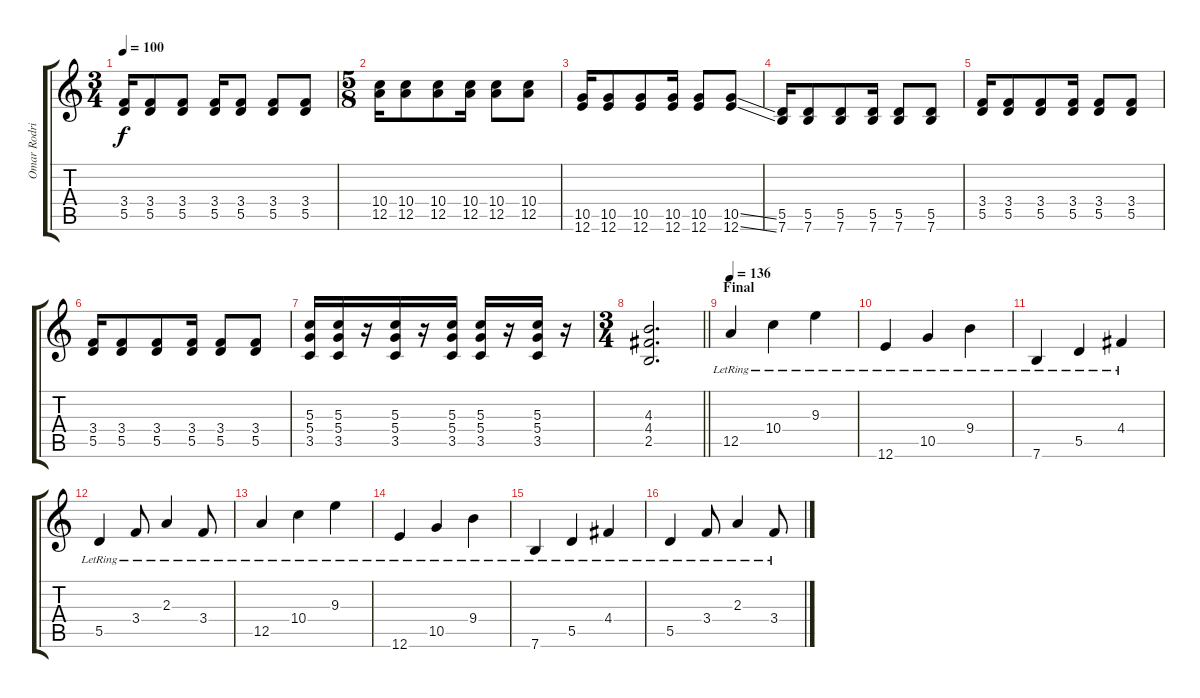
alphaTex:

\track ("Omar Rodriguez-Lopez [Guitar 1]" "Omar Rodri") {instrument distortionguitar}
\staff {score tabs}
\tuning (E4 B3 G3 D3 A2 E2) {hide}
\ts (3 4)
\tempo 100
\clef g2
\ks c
(3.4 5.5).16{dy f} (3.4 5.5).8 (3.4 5.5).8 (3.4 5.5).16 (3.4 5.5).8 (3.4 5.5).8 (3.4 5.5).8 |
\ts (5 8)
(10.4 12.5).16 (10.4 12.5).8 (10.4 12.5).8 (10.4 12.5).16 (10.4 12.5).8 (10.4 12.5).8 |
(10.5 12.6).16 (10.5 12.6).8 (10.5 12.6).8 (10.5 12.6).16 (10.5 12.6).8 (10.5{ss} 12.6{ss}).8 |
(5.5 7.6).16 (5.5 7.6).8 (5.5 7.6).8 (5.5 7.6).16 (5.5 7.6).8 (5.5 7.6).8 |
(3.4 5.5).16 (3.4 5.5).8 (3.4 5.5).8 (3.4 5.5).16 (3.4 5.5).8 (3.4 5.5).8 |
(3.4 5.5).16 (3.4 5.5).8 (3.4 5.5).8 (3.4 5.5).16 (3.4 5.5).8 (3.4 5.5).8 |
(5.3 5.4 3.5).16 (5.3 5.4 3.5).16 r.16 (5.3 5.4 3.5).16 r.16 (5.3 5.4 3.5).16 (5.3 5.4 3.5).16 r.16 (5.3 5.4 3.5).16 r.16 |
\ts (3 4)
\barLineRight lightlight
(4.3 4.4 2.5).2{d} |
\section ("" "Final")
\tempo 136
12.5{lr}.4{volume 13} 10.4{lr}.4 9.3{lr}.4 |
12.6{lr}.4 10.5{lr}.4 9.4{lr}.4 |
7.6{lr}.4 5.5{lr}.4 4.4{lr}.4 |
5.5{lr}.4 3.4{lr}.8 2.3{lr}.4 3.4{lr}.8 |
12.5{lr}.4 10.4{lr}.4 9.3{lr}.4 |
12.6{lr}.4 10.5{lr}.4 9.4{lr}.4 |
7.6{lr}.4 5.5{lr}.4 4.4{lr}.4 |
5.5{lr}.4 3.4{lr}.8 2.3{lr}.4 3.4{lr}.8
